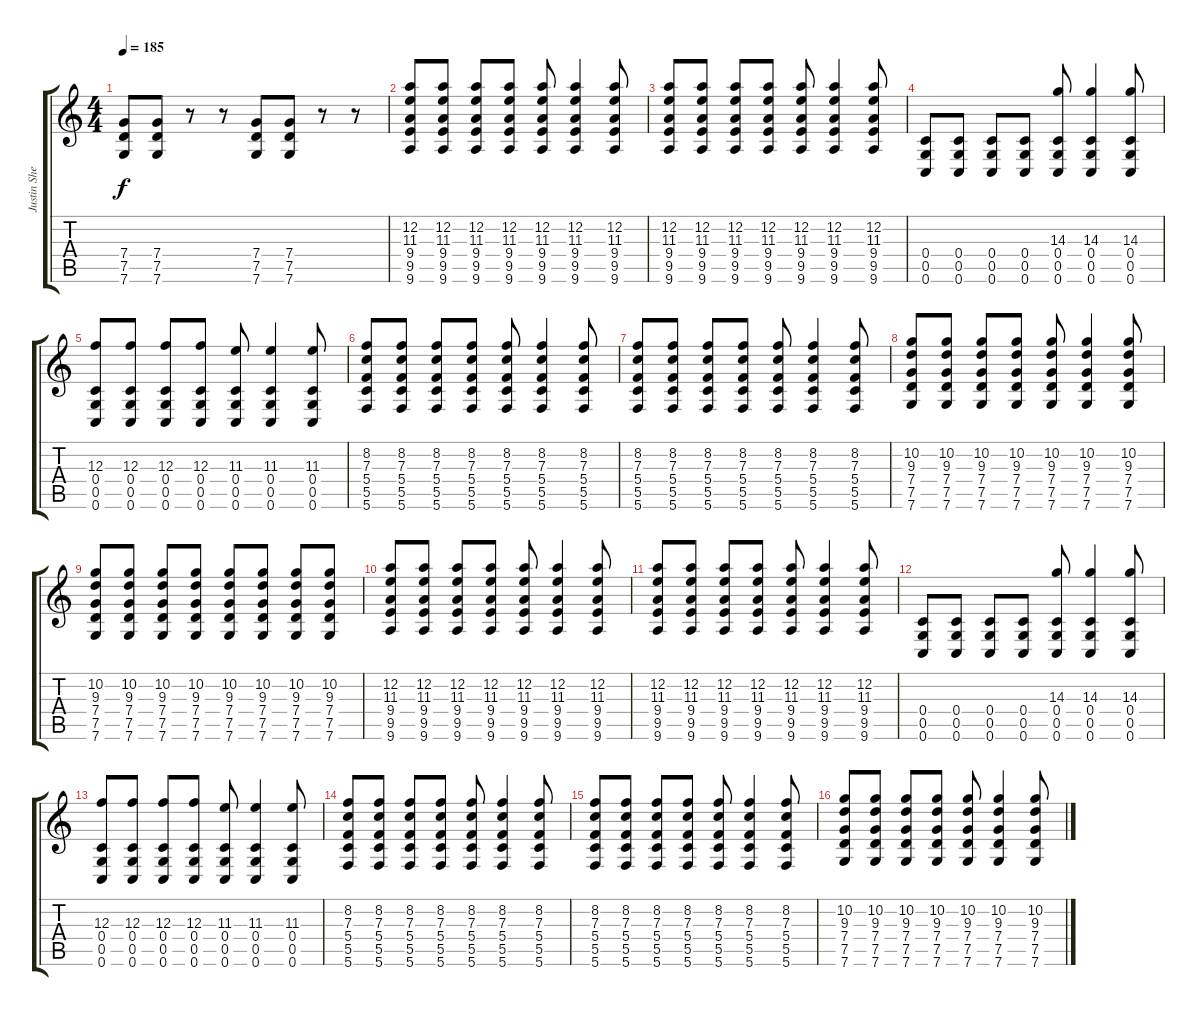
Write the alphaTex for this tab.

\track ("Justin Shekoski" "Justin She") {instrument overdrivenguitar}
\staff {score tabs}
\tuning (D4 A3 F3 C3 G2 C2) {hide}
\ts (4 4)
\tempo 185
\clef g2
\ks c
(7.4 7.5 7.6).8{dy f} (7.4 7.5 7.6).8 r.8 r.8 (7.4 7.5 7.6).8 (7.4 7.5 7.6).8 r.8 r.8 |
(12.2 11.3 9.4 9.5 9.6).8 (12.2 11.3 9.4 9.5 9.6).8 (12.2 11.3 9.4 9.5 9.6).8 (12.2 11.3 9.4 9.5 9.6).8 (12.2 11.3 9.4 9.5 9.6).8 (12.2 11.3 9.4 9.5 9.6).4 (12.2 11.3 9.4 9.5 9.6).8 |
(12.2 11.3 9.4 9.5 9.6).8 (12.2 11.3 9.4 9.5 9.6).8 (12.2 11.3 9.4 9.5 9.6).8 (12.2 11.3 9.4 9.5 9.6).8 (12.2 11.3 9.4 9.5 9.6).8 (12.2 11.3 9.4 9.5 9.6).4 (12.2 11.3 9.4 9.5 9.6).8 |
(0.4 0.5 0.6).8 (0.4 0.5 0.6).8 (0.4 0.5 0.6).8 (0.4 0.5 0.6).8 (14.3 0.4 0.5 0.6).8 (14.3 0.4 0.5 0.6).4 (14.3 0.4 0.5 0.6).8 |
(12.3 0.4 0.5 0.6).8 (12.3 0.4 0.5 0.6).8 (12.3 0.4 0.5 0.6).8 (12.3 0.4 0.5 0.6).8 (11.3 0.4 0.5 0.6).8 (11.3 0.4 0.5 0.6).4 (11.3 0.4 0.5 0.6).8 |
(8.2 7.3 5.4 5.5 5.6).8 (8.2 7.3 5.4 5.5 5.6).8 (8.2 7.3 5.4 5.5 5.6).8 (8.2 7.3 5.4 5.5 5.6).8 (8.2 7.3 5.4 5.5 5.6).8 (8.2 7.3 5.4 5.5 5.6).4 (8.2 7.3 5.4 5.5 5.6).8 |
(8.2 7.3 5.4 5.5 5.6).8 (8.2 7.3 5.4 5.5 5.6).8 (8.2 7.3 5.4 5.5 5.6).8 (8.2 7.3 5.4 5.5 5.6).8 (8.2 7.3 5.4 5.5 5.6).8 (8.2 7.3 5.4 5.5 5.6).4 (8.2 7.3 5.4 5.5 5.6).8 |
(10.2 9.3 7.4 7.5 7.6).8 (10.2 9.3 7.4 7.5 7.6).8 (10.2 9.3 7.4 7.5 7.6).8 (10.2 9.3 7.4 7.5 7.6).8 (10.2 9.3 7.4 7.5 7.6).8 (10.2 9.3 7.4 7.5 7.6).4 (10.2 9.3 7.4 7.5 7.6).8 |
(10.2 9.3 7.4 7.5 7.6).8 (10.2 9.3 7.4 7.5 7.6).8 (10.2 9.3 7.4 7.5 7.6).8 (10.2 9.3 7.4 7.5 7.6).8 (10.2 9.3 7.4 7.5 7.6).8 (10.2 9.3 7.4 7.5 7.6).8 (10.2 9.3 7.4 7.5 7.6).8 (10.2 9.3 7.4 7.5 7.6).8 |
(12.2 11.3 9.4 9.5 9.6).8 (12.2 11.3 9.4 9.5 9.6).8 (12.2 11.3 9.4 9.5 9.6).8 (12.2 11.3 9.4 9.5 9.6).8 (12.2 11.3 9.4 9.5 9.6).8 (12.2 11.3 9.4 9.5 9.6).4 (12.2 11.3 9.4 9.5 9.6).8 |
(12.2 11.3 9.4 9.5 9.6).8 (12.2 11.3 9.4 9.5 9.6).8 (12.2 11.3 9.4 9.5 9.6).8 (12.2 11.3 9.4 9.5 9.6).8 (12.2 11.3 9.4 9.5 9.6).8 (12.2 11.3 9.4 9.5 9.6).4 (12.2 11.3 9.4 9.5 9.6).8 |
(0.4 0.5 0.6).8 (0.4 0.5 0.6).8 (0.4 0.5 0.6).8 (0.4 0.5 0.6).8 (14.3 0.4 0.5 0.6).8 (14.3 0.4 0.5 0.6).4 (14.3 0.4 0.5 0.6).8 |
(12.3 0.4 0.5 0.6).8 (12.3 0.4 0.5 0.6).8 (12.3 0.4 0.5 0.6).8 (12.3 0.4 0.5 0.6).8 (11.3 0.4 0.5 0.6).8 (11.3 0.4 0.5 0.6).4 (11.3 0.4 0.5 0.6).8 |
(8.2 7.3 5.4 5.5 5.6).8 (8.2 7.3 5.4 5.5 5.6).8 (8.2 7.3 5.4 5.5 5.6).8 (8.2 7.3 5.4 5.5 5.6).8 (8.2 7.3 5.4 5.5 5.6).8 (8.2 7.3 5.4 5.5 5.6).4 (8.2 7.3 5.4 5.5 5.6).8 |
(8.2 7.3 5.4 5.5 5.6).8 (8.2 7.3 5.4 5.5 5.6).8 (8.2 7.3 5.4 5.5 5.6).8 (8.2 7.3 5.4 5.5 5.6).8 (8.2 7.3 5.4 5.5 5.6).8 (8.2 7.3 5.4 5.5 5.6).4 (8.2 7.3 5.4 5.5 5.6).8 |
(10.2 9.3 7.4 7.5 7.6).8 (10.2 9.3 7.4 7.5 7.6).8 (10.2 9.3 7.4 7.5 7.6).8 (10.2 9.3 7.4 7.5 7.6).8 (10.2 9.3 7.4 7.5 7.6).8 (10.2 9.3 7.4 7.5 7.6).4 (10.2 9.3 7.4 7.5 7.6).8
